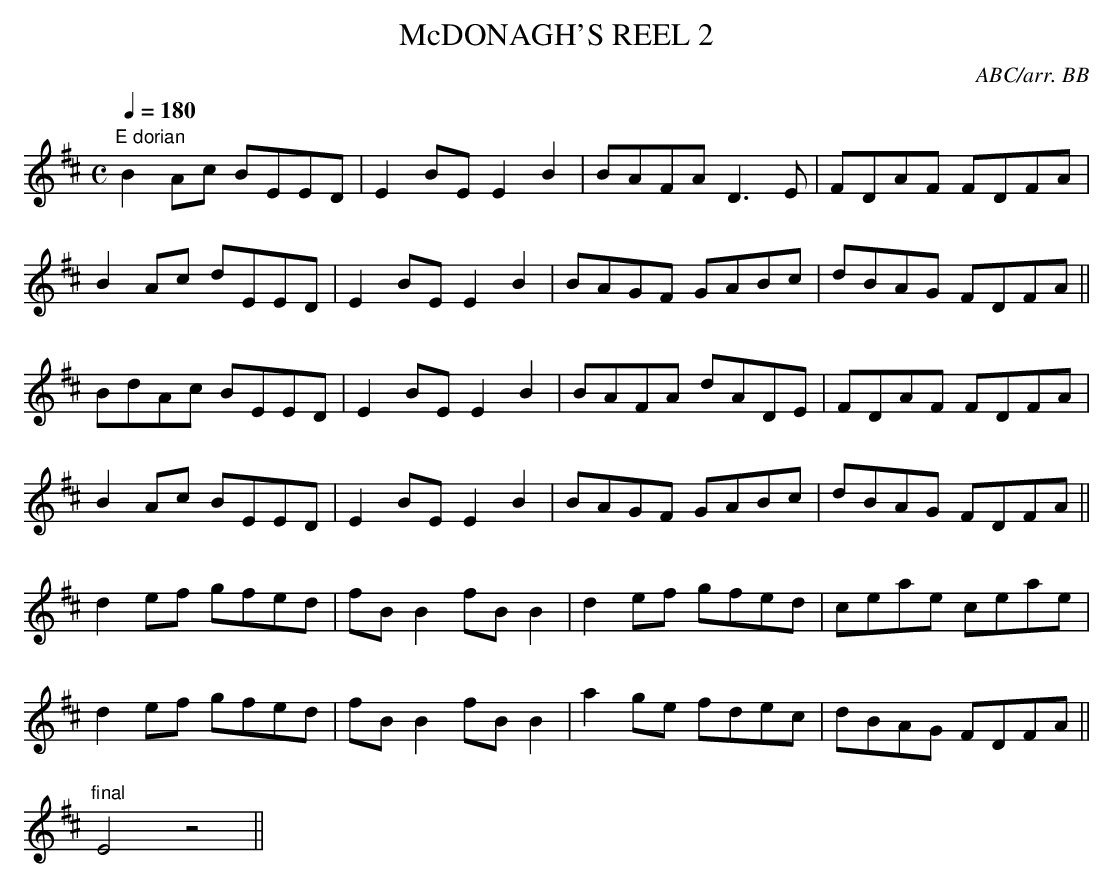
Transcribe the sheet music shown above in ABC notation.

X:1
T:McDONAGH'S REEL 2
C:ABC/arr. BB
L:1/8
Q:1/4=180
M:C
K:D
"E dorian"
B2Ac BEED|E2BE E2B2|BAFA D3E|FDAF FDFA|
B2Ac dEED|E2BE E2B2|BAGF GABc|dBAG FDFA||
BdAc BEED|E2BE E2B2|BAFA dADE|FDAF FDFA|
B2Ac BEED|E2BE E2B2|BAGF GABc|dBAG FDFA||
d2ef gfed|fBB2 fBB2|d2ef gfed|ceae ceae|
d2ef gfed|fBB2 fBB2|a2ge fdec|dBAG FDFA||
"final"E4z4||
